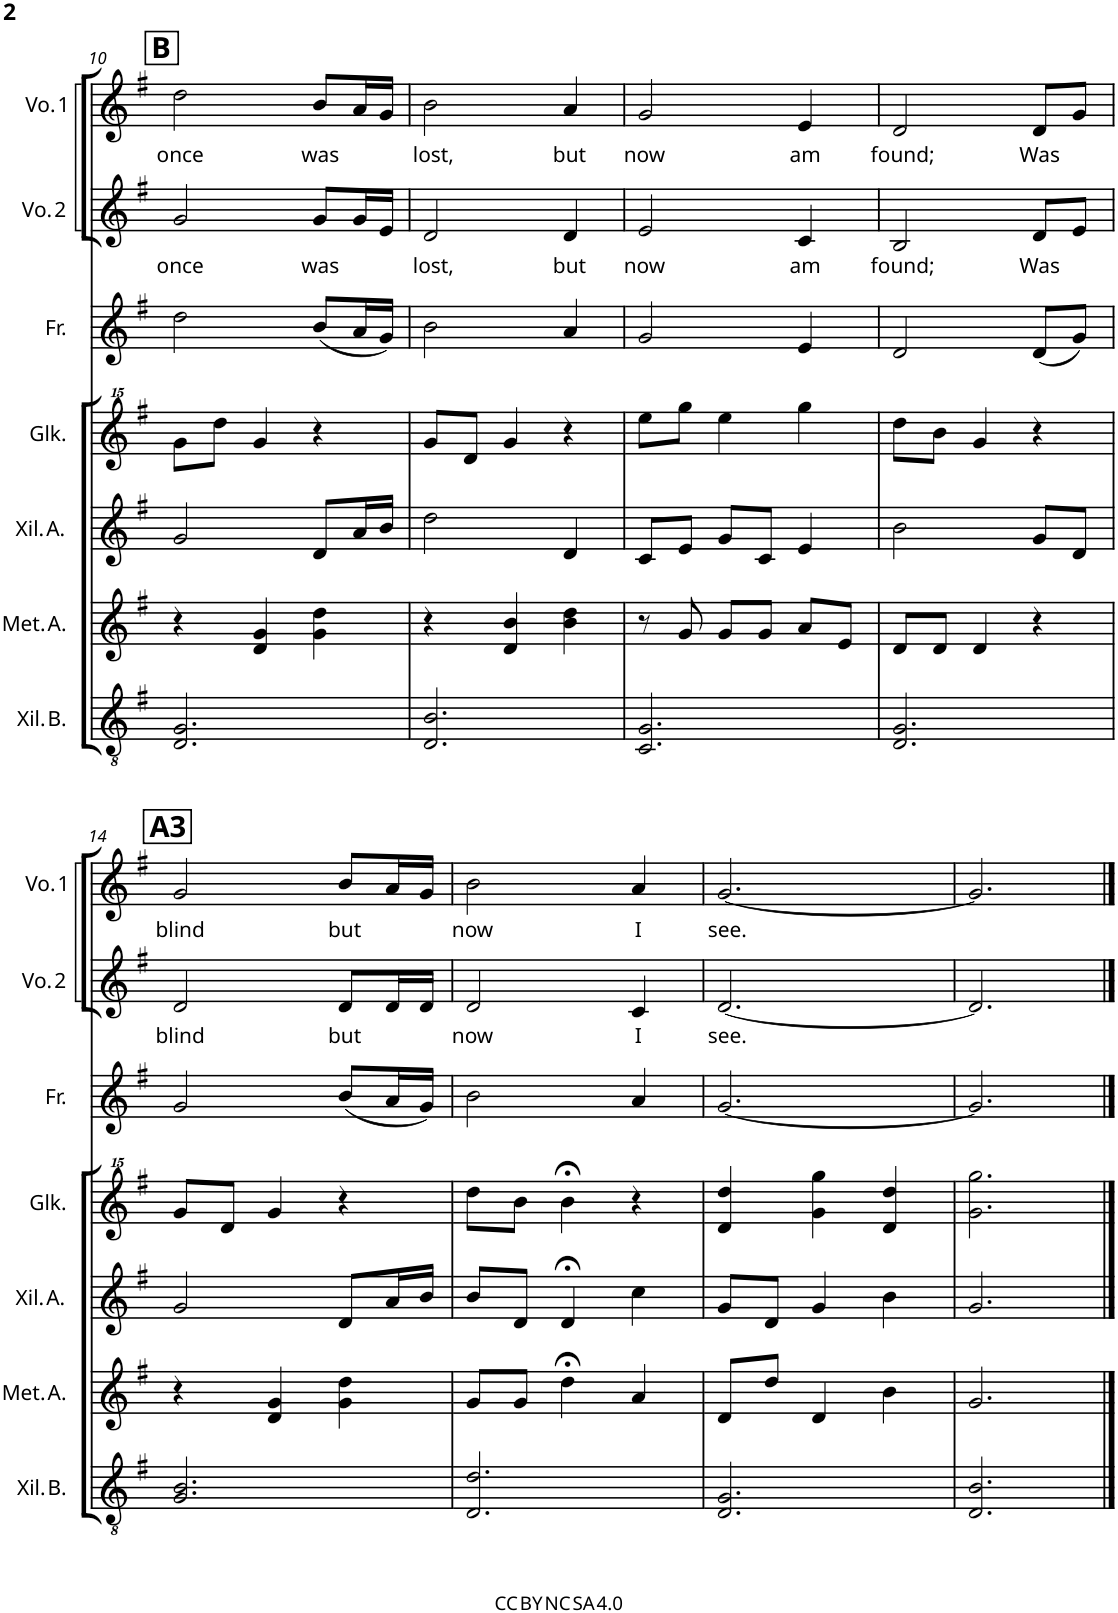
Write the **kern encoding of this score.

**kern	**kern	**kern	**kern	**kern	**kern	**text	**kern	**text
*part7	*part6	*part5	*part4	*part3	*part2	*part2	*part1	*part1
*staff7	*staff6	*staff5	*staff4	*staff3	*staff2	*staff2	*staff1	*staff1
*I"Xilófono Baixo	*I"Metalófono Alto	*I"Xilófono Alto	*I"Glockenspiel	*I"Frauta	*I"Voces 2	*	*I"Voces 1	*
*I'Xil. B.	*I'Met. A.	*I'Xil. A.	*I'Glk.	*I'Fr.	*I'Vo. 2	*	*I'Vo. 1	*
!!LO:PB:g=z
*clefGv2	*clefG2	*clefG2	*clefG^^2	*clefG2	*clefG2	*	*clefG2	*
*k[f#]	*k[f#]	*k[f#]	*k[f#]	*k[f#]	*k[f#]	*	*k[f#]	*
*M3/4	*M3/4	*M3/4	*M3/4	*M3/4	*M3/4	*	*M3/4	*
!!LO:REH:place=s1:a:B:cj:fs=14:t=B
=10	=10	=10	=10	=10	=10	=10	=10	=10
!	!	!	!	!	!	!LO:LY:b	!	!LO:LY:b
2.D/ 2.G/	4r	2g/	8ggg\L	2dd\	2g/	once	2dd\	once
.	.	.	8dddd\J	.	.	.	.	.
.	4d/ 4g/	.	4ggg/	.	.	.	.	.
!	!	!	!	!	!	!LO:LY:b	!	!LO:LY:b
.	4g\ 4dd\	8d/L	4r	(8b/L	8g/L	was	8b/L	was
.	.	16a/L	.	16a/L	16g/L	.	16a/L	.
.	.	16b/JJ	.	16g/JJ)	16e/JJ	.	16g/JJ	.
=11	=11	=11	=11	=11	=11	=11	=11	=11
!	!	!	!	!	!	!LO:LY:b	!	!LO:LY:b
2.D/ 2.B/	4r	2dd\	8ggg/L	2b\	2d/	lost,	2b\	lost,
.	.	.	8ddd/J	.	.	.	.	.
.	4d/ 4b/	.	4ggg/	.	.	.	.	.
!	!	!	!	!	!	!LO:LY:b	!	!LO:LY:b
.	4b\ 4dd\	4d/	4r	4a/	4d/	but	4a/	but
=12	=12	=12	=12	=12	=12	=12	=12	=12
!	!	!	!	!	!	!LO:LY:b	!	!LO:LY:b
2.C/ 2.G/	8r	8c/L	8eeee\L	2g/	2e/	now	2g/	now
.	8g/	8e/J	8gggg\J	.	.	.	.	.
.	8g/L	8g/L	4eeee\	.	.	.	.	.
.	8g/J	8c/J	.	.	.	.	.	.
!	!	!	!	!	!	!LO:LY:b	!	!LO:LY:b
.	8a/L	4e/	4gggg\	4e/	4c/	am	4e/	am
.	8e/J	.	.	.	.	.	.	.
=13	=13	=13	=13	=13	=13	=13	=13	=13
!	!	!	!	!	!	!LO:LY:b	!	!LO:LY:b
2.D/ 2.G/	8d/L	2b\	8dddd\L	2d/	2B/	found;	2d/	found;
.	8d/J	.	8bbb\J	.	.	.	.	.
.	4d/	.	4ggg/	.	.	.	.	.
!	!	!	!	!	!	!LO:LY:b	!	!LO:LY:b
.	4r	8g/L	4r	(8d/L	8d/L	Was	8d/L	Was
.	.	8d/J	.	8g/J)	8e/J	.	8g/J	.
!!LO:LB:g=z
!!LO:REH:place=s1:a:B:cj:fs=14:t=A3
=14	=14	=14	=14	=14	=14	=14	=14	=14
!	!	!	!	!	!	!LO:LY:b	!	!LO:LY:b
2.G/ 2.B/	4r	2g/	8ggg/L	2g/	2d/	blind	2g/	blind
.	.	.	8ddd/J	.	.	.	.	.
.	4d/ 4g/	.	4ggg/	.	.	.	.	.
!	!	!	!	!	!	!LO:LY:b	!	!LO:LY:b
.	4g\ 4dd\	8d/L	4r	(8b/L	8d/L	but	8b/L	but
.	.	16a/L	.	16a/L	16d/L	.	16a/L	.
.	.	16b/JJ	.	16g/JJ)	16d/JJ	.	16g/JJ	.
=15	=15	=15	=15	=15	=15	=15	=15	=15
!	!	!	!	!	!	!LO:LY:b	!	!LO:LY:b
2.D/ 2.d/	8g/L	8b/L	8dddd\L	2b\	2d/	now	2b\	now
.	8g/J	8d/J	8bbb\J	.	.	.	.	.
.	4dd;<\	4d;</	4bbb;<\	.	.	.	.	.
!	!	!	!	!	!	!LO:LY:b	!	!LO:LY:b
.	4a/	4cc\	4r	4a/	4c/	I	4a/	I
=16	=16	=16	=16	=16	=16	=16	=16	=16
!	!	!	!	!	!	!LO:LY:b	!	!LO:LY:b
2.D/ 2.G/	8d/L	8g/L	4ddd/ 4dddd/	[2.g/	[2.d/	see.	[2.g/	see.
.	8dd/J	8d/J	.	.	.	.	.	.
.	4d/	4g/	4ggg\ 4gggg\	.	.	.	.	.
.	4b\	4b\	4ddd/ 4dddd/	.	.	.	.	.
=17	=17	=17	=17	=17	=17	=17	=17	=17
2.D/ 2.B/	2.g/	2.g/	2.ggg\ 2.gggg\	2.g/]	2.d/]	.	2.g/]	.
==	==	==	==	==	==	==	==	==
*-	*-	*-	*-	*-	*-	*-	*-	*-
